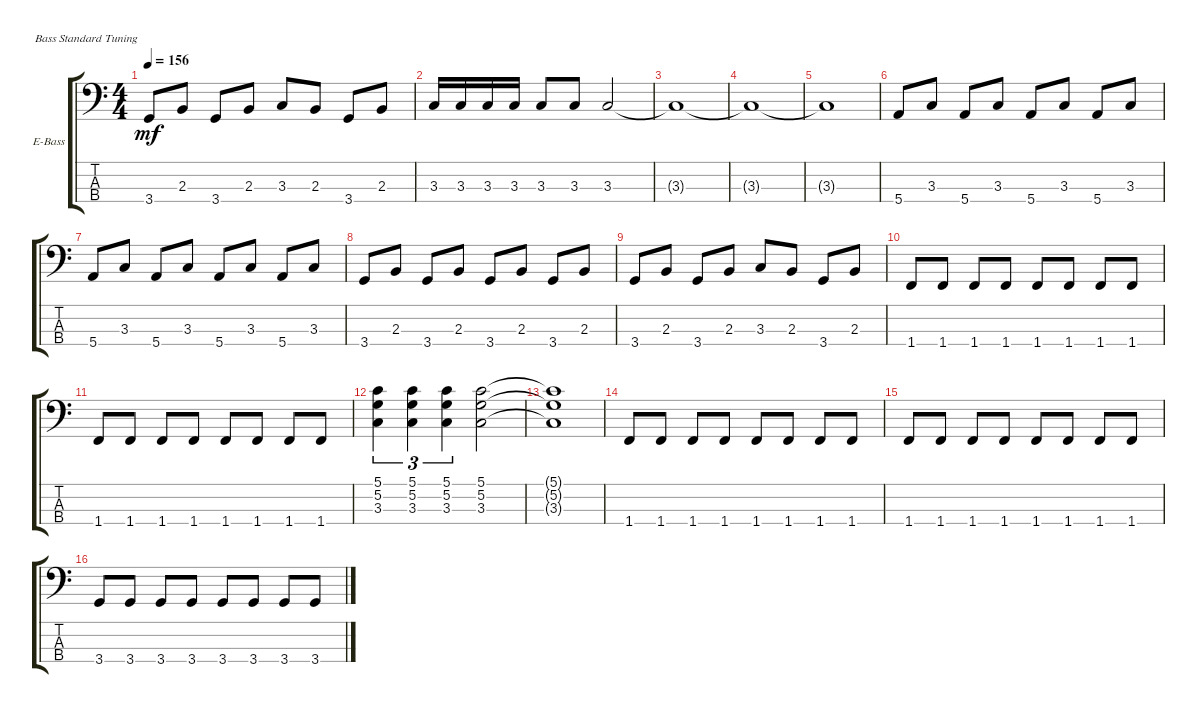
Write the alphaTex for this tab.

\defaultSystemsLayout 4
\bracketExtendMode groupsimilarinstruments
\firstSystemTrackNameOrientation horizontal
\otherSystemsTrackNameOrientation horizontal
\track ("Electric Bass" "E-Bass") {instrument electricbassfinger}
\staff {score tabs}
\tuning (G2 D2 A1 E1)
\ts (4 4)
\tempo 156
\clef f4
\ks c
3.4.8{dy mf} 2.3.8 3.4.8 2.3.8 3.3.8 2.3.8 3.4.8 2.3.8 |
3.3.16 3.3.16 3.3.16 3.3.16 3.3.8 3.3.8 3.3.2 |
3.3{t}.1 |
3.3{t}.1 |
3.3{t}.1 |
5.4.8 3.3.8 5.4.8 3.3.8 5.4.8 3.3.8 5.4.8 3.3.8 |
5.4.8 3.3.8 5.4.8 3.3.8 5.4.8 3.3.8 5.4.8 3.3.8 |
3.4.8 2.3.8 3.4.8 2.3.8 3.4.8 2.3.8 3.4.8 2.3.8 |
3.4.8 2.3.8 3.4.8 2.3.8 3.3.8 2.3.8 3.4.8 2.3.8 |
1.4.8 1.4.8 1.4.8 1.4.8 1.4.8 1.4.8 1.4.8 1.4.8 |
1.4.8 1.4.8 1.4.8 1.4.8 1.4.8 1.4.8 1.4.8 1.4.8 |
(3.3 5.2 5.1).4{tu (3 2)} (3.3 5.2 5.1).4{tu (3 2)} (3.3 5.2 5.1).4{tu (3 2)} (3.3 5.2 5.1).2 |
(3.3{t} 5.2{t} 5.1{t}).1 |
1.4.8 1.4.8 1.4.8 1.4.8 1.4.8 1.4.8 1.4.8 1.4.8 |
1.4.8 1.4.8 1.4.8 1.4.8 1.4.8 1.4.8 1.4.8 1.4.8 |
3.4.8 3.4.8 3.4.8 3.4.8 3.4.8 3.4.8 3.4.8 3.4.8
